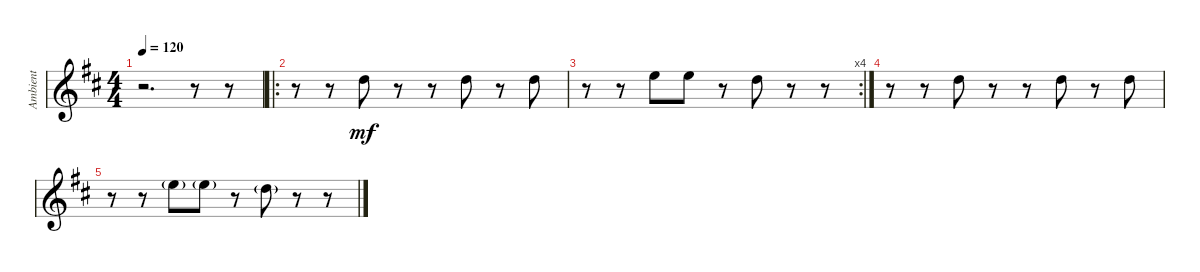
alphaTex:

\track ("Ambient" "Ambient") {instrument fx6goblins}
\staff {score}
\tuning (E4 B3 G3 D3 A2 E2) {hide}
\ts (4 4)
\tempo 120
\clef g2
\ks bminor
r.2{d dy mf} r.8 r.8 |
\ro
r.8 r.8 10.1.8 r.8 r.8 10.1.8 r.8 10.1.8 |
\rc 4
r.8 r.8 12.1.8 12.1.8 r.8 10.1.8 r.8 r.8 |
r.8 r.8 10.1.8 r.8 r.8 10.1.8 r.8 10.1.8 |
r.8 r.8 12.1{g}.8 12.1{g}.8 r.8 10.1{g}.8 r.8 r.8
